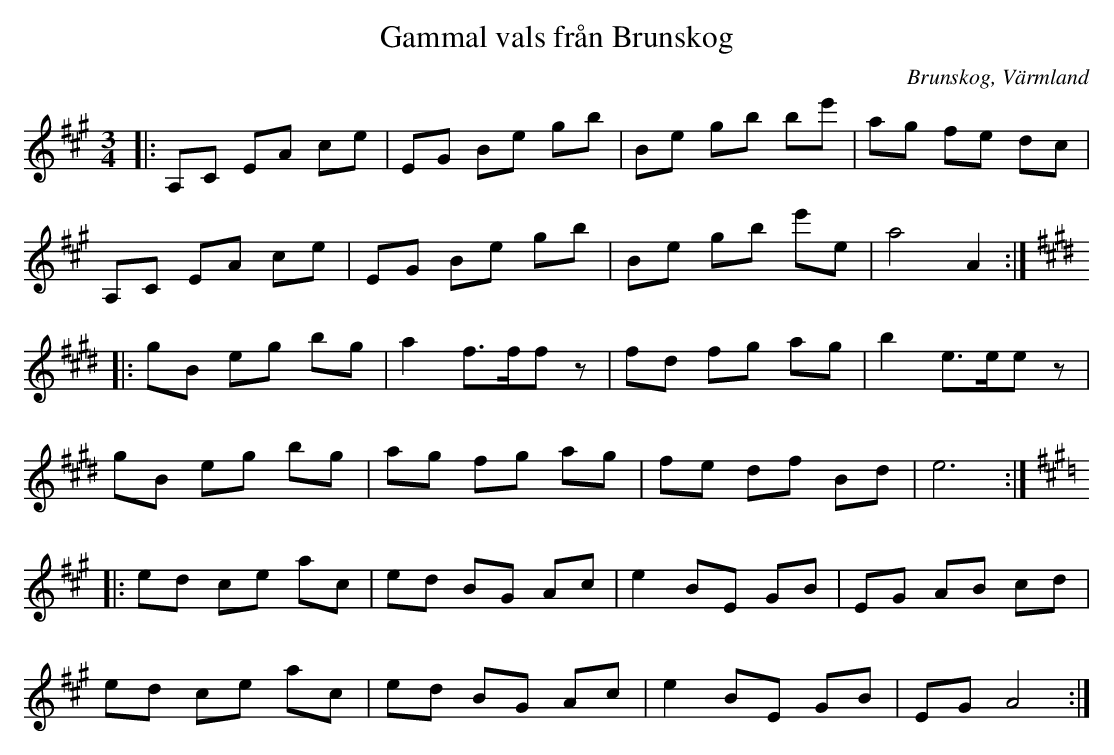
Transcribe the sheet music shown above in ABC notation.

X:1
T:Gammal vals från Brunskog
O:Brunskog, Värmland
L:1/8
M:3/4
K:A
|: A,C EA ce | EG Be gb | Be gb be' | ag fe dc |
A,C EA ce | EG Be gb | Be gb e'e | a4 A2 ::
[K:E] gB eg bg | a2 f>ff z | fd fg ag | b2 e>ee z |
gB eg bg | ag fg ag | fe df Bd | e6 ::
[K:A] ed ce ac | ed BG Ac | e2 BE GB | EG AB cd |
ed ce ac | ed BG Ac | e2 BE GB | EG A4 :|
